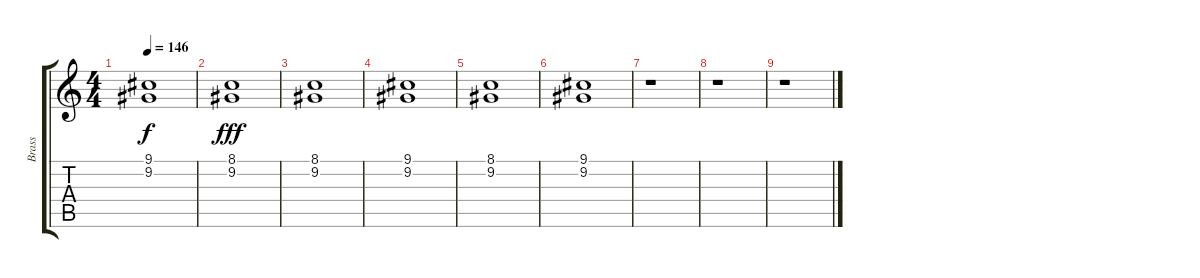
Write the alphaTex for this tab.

\track ("Brass" "Brass") {instrument brasssection}
\staff {score tabs}
\tuning (E4 B3 G3 D3 A2 E2) {hide}
\ts (4 4)
\tempo 146
\clef g2
\ks c
(9.1 9.2).1{dy f} |
(8.1 9.2).1{dy fff} |
(8.1 9.2).1 |
(9.1 9.2).1 |
(8.1 9.2).1 |
(9.1 9.2).1 |
r.1 |
r.1 |
r.1
